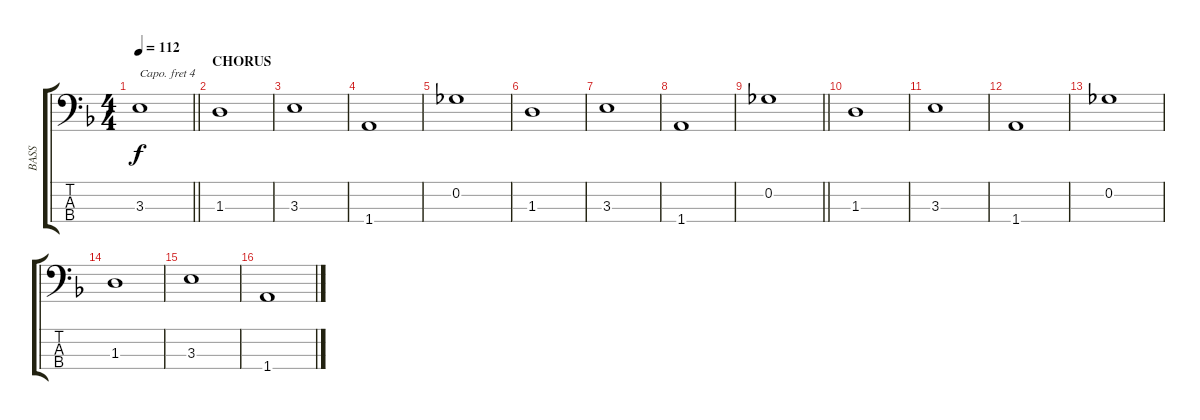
\track ("BASS" "BASS") {instrument acousticbass}
\staff {score tabs}
\capo 4
\tuning (G2 D2 A1 E1) {hide}
\ts (4 4)
\tempo 112
\clef f4
\barLineRight lightlight
\ks f
3.3{t}.1{dy f} |
\section ("" "CHORUS")
1.3.1 |
3.3.1 |
1.4.1 |
0.2.1 |
1.3.1 |
3.3.1 |
1.4.1 |
\barLineRight lightlight
0.2.1 |
\section ("" "")
1.3.1 |
3.3.1 |
1.4.1 |
0.2.1 |
1.3.1 |
3.3.1 |
1.4.1
